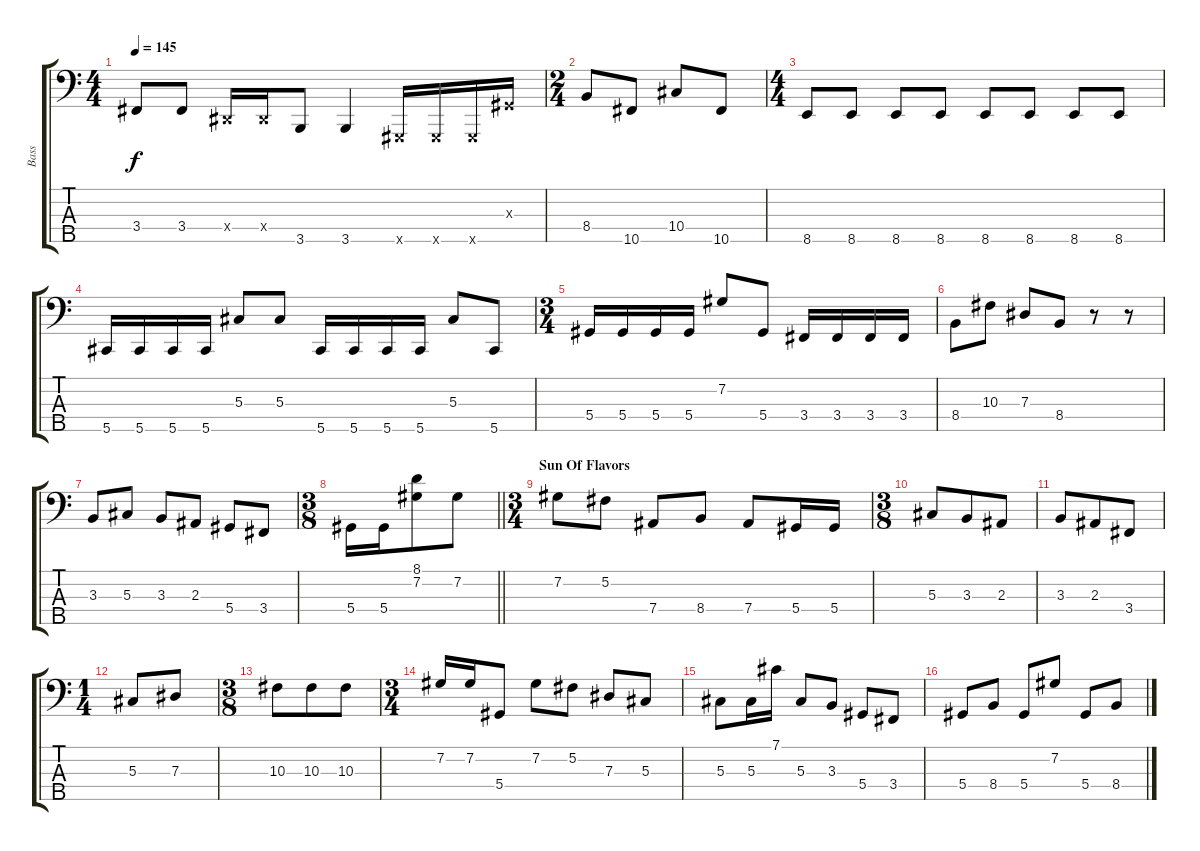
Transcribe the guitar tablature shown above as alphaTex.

\track ("Bass" "Bass") {instrument slapbass1}
\staff {score tabs}
\tuning (Gb2 Db2 Ab1 Eb1 Ab0) {hide}
\ts (4 4)
\tempo 145
\clef f4
\ks c
3.4.8{dy f} 3.4.8 0.4{x}.16 0.4{x}.16 3.5.8 3.5.4 0.5{x}.16 0.5{x}.16 0.5{x}.16 0.3{x}.16 |
\ts (2 4)
8.4.8 10.5.8 10.4.8 10.5.8 |
\ts (4 4)
8.5.8 8.5.8 8.5.8 8.5.8 8.5.8 8.5.8 8.5.8 8.5.8 |
5.5.16 5.5.16 5.5.16 5.5.16 5.3.8 5.3.8 5.5.16 5.5.16 5.5.16 5.5.16 5.3.8 5.5.8 |
\ts (3 4)
5.4.16 5.4.16 5.4.16 5.4.16 7.2.8 5.4.8 3.4.16 3.4.16 3.4.16 3.4.16 |
8.4.8 10.3.8 7.3.8 8.4.8 r.8 r.8 |
3.3.8 5.3.8 3.3.8 2.3.8 5.4.8 3.4.8 |
\ts (3 8)
\barLineRight lightlight
5.4.16 5.4.16 (8.1 7.2).8 7.2.8 |
\ts (3 4)
\section ("" "Sun Of Flavors")
7.2.8 5.2.8 7.4.8 8.4.8 7.4.8 5.4.16 5.4.16 |
\ts (3 8)
5.3.8 3.3.8 2.3.8 |
3.3.8 2.3.8 3.4.8 |
\ts (1 4)
5.3.8 7.3.8 |
\ts (3 8)
10.3.8 10.3.8 10.3.8 |
\ts (3 4)
7.2.16 7.2.16 5.4.8 7.2.8 5.2.8 7.3.8 5.3.8 |
5.3.8 5.3.16 7.1.16 5.3.8 3.3.8 5.4.8 3.4.8 |
5.4.8 8.4.8 5.4.8 7.2.8 5.4.8 8.4.8
